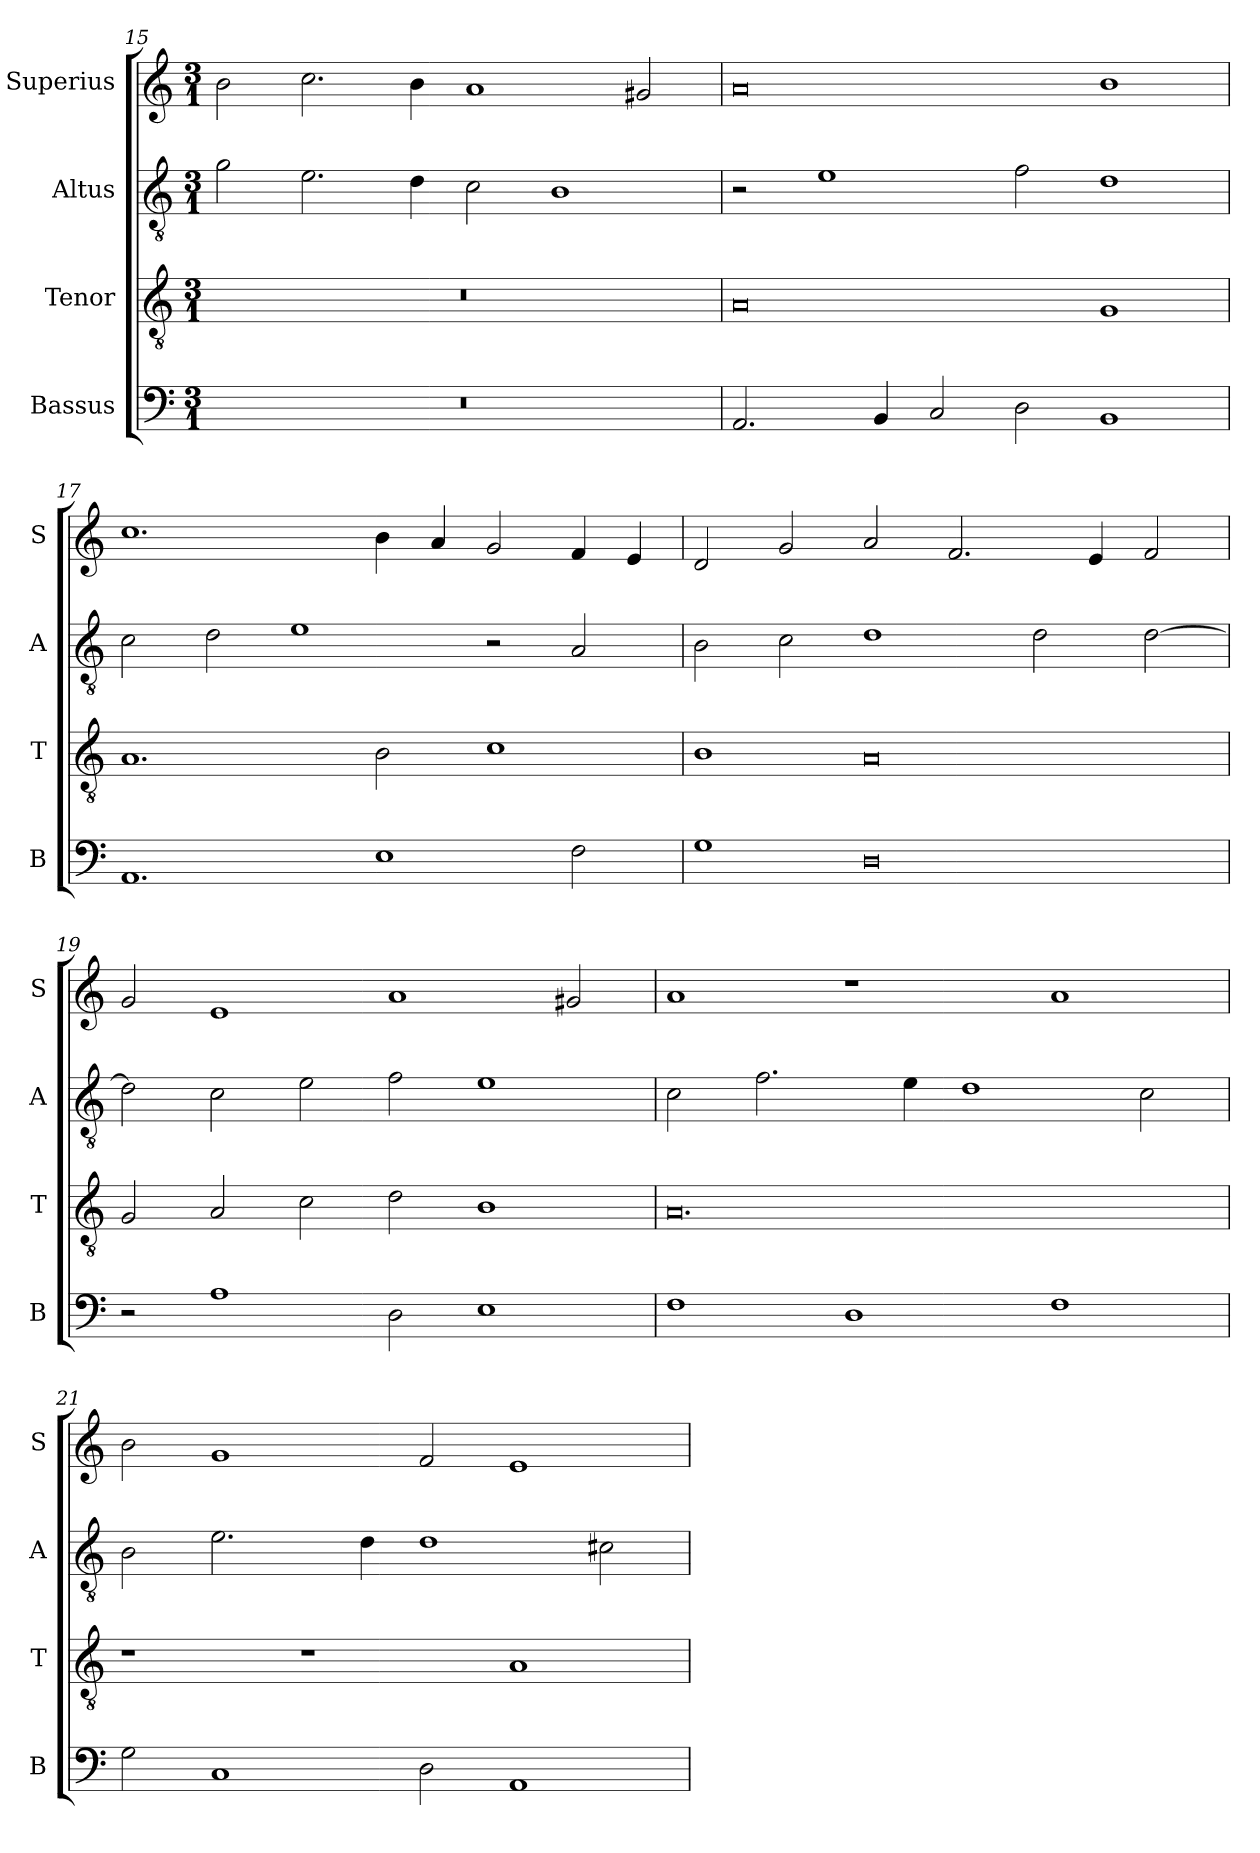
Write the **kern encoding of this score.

**kern	**kern	**kern	**kern
*part4	*part3	*part2	*part1
*staff4	*staff3	*staff2	*staff1
*I"Bassus	*I"Tenor	*I"Altus	*I"Superius
*I'B	*I'T	*I'A	*I'S
*clefF4	*clefGv2	*clefGv2	*clefG2
*k[]	*k[]	*k[]	*k[]
*M3/1	*M3/1	*M3/1	*M3/1
=15	=15	=15	=15
0.r	0.r	2g\	2b\
.	.	2.e\	2.cc\
.	.	4d\	4b\
.	.	2c\	1a
.	.	1B	.
.	.	.	2g#X/
=16	=16	=16	=16
2.AA/	0A	2r	0a
.	.	1e	.
4BB/	.	.	.
2C/	.	.	.
2D\	.	2f\	.
1BB	1G	1d	1b
=17	=17	=17	=17
1.AA	1.A	2c\	1.cc
.	.	2d\	.
.	.	1e	.
1E	2B\	.	4b\
.	.	.	4a/
.	1c	2r	2g/
2F\	.	2A/	4f/
.	.	.	4e/
=18	=18	=18	=18
1G	1B	2B\	2d/
.	.	2c\	2g/
0D	0A	1d	2a/
.	.	.	2.f/
.	.	2d\	.
.	.	.	4e/
.	.	[2d\	2f/
=19	=19	=19	=19
2r	2G/	2d\]	2g/
1A	2A/	2c\	1e
.	2c\	2e\	.
2D\	2d\	2f\	1a
1E	1B	1e	.
.	.	.	2g#X/
=20	=20	=20	=20
1F	0.A	2c\	1a
.	.	2.f\	.
1D	.	.	1r
.	.	4e\	.
.	.	1d	.
1F	.	.	1a
.	.	2c\	.
=21	=21	=21	=21
2G\	1r	2B\	2b\
1C	.	2.e\	1g
.	1r	.	.
.	.	4d\	.
2D\	.	1d	2f/
1AA	1A	.	1e
.	.	2c#X\	.
=	=	=	=
*-	*-	*-	*-
